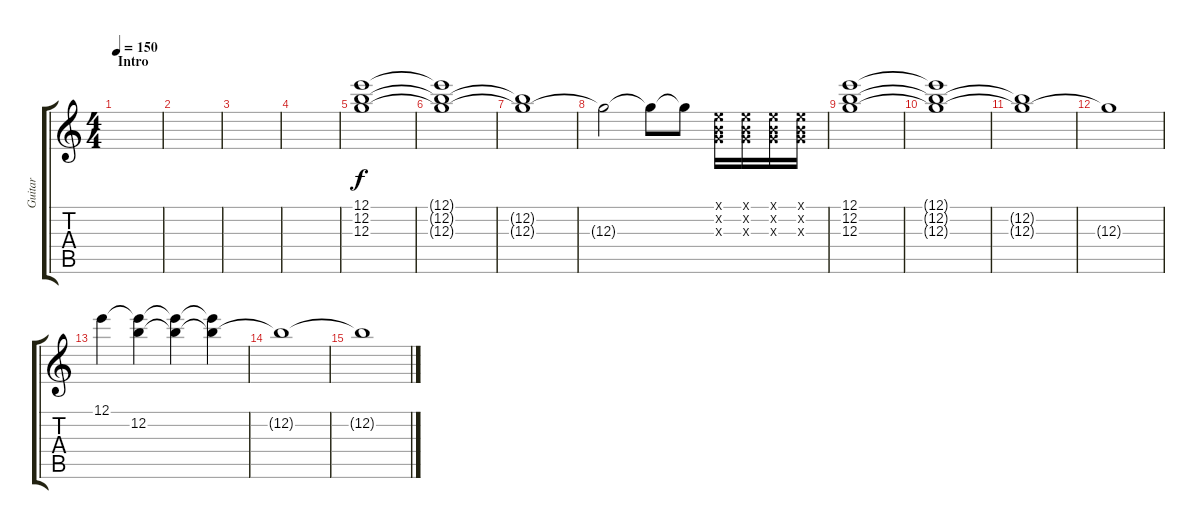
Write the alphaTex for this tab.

\track ("Guitar" "Guitar") {instrument distortionguitar}
\staff {score tabs}
\tuning (E4 B3 G3 D3 A2 E2) {hide}
\ts (4 4)
\section ("" "Intro")
\tempo 150
\clef g2
\ks c
|
|
|
|
(12.1 12.2 12.3).1 |
(12.1{t} 12.2{t} 12.3{t}).1 |
(12.2{t} 12.3{t}).1 |
12.3{t}.2 12.3{t}.8 12.3{t}.8 (0.1{x} 0.2{x} 0.3{x}).16 (0.1{x} 0.2{x} 0.3{x}).16 (0.1{x} 0.2{x} 0.3{x}).16 (0.1{x} 0.2{x} 0.3{x}).16 |
(12.1 12.2 12.3).1 |
(12.1{t} 12.2{t} 12.3{t}).1 |
(12.2{t} 12.3{t}).1 |
12.3{t}.1 |
12.1.4 (12.1{t} 12.2).4 (12.1{t} 12.2{t}).4 (12.1{t} 12.2{t}).4 |
12.2{t}.1 |
12.2{t}.1
